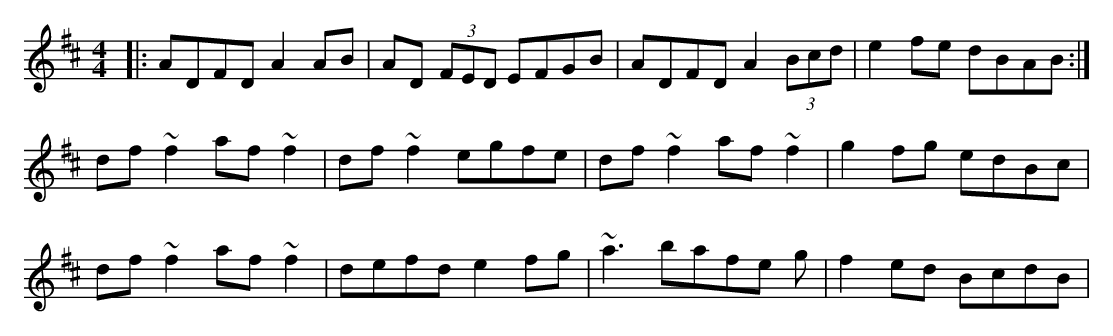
X:1
M:4/4
K:D
|:ADFD A2 AB|AD (3FED EFGB|ADFD A2 (3Bcd|e2 fe dBAB:|
df~f2 af~f2|df~f2 egfe|df~f2 af~f2|g2fg edBc|
df~f2 af~f2|defd e2 fg|~a3 bafe g|f2 ed BcdB|
